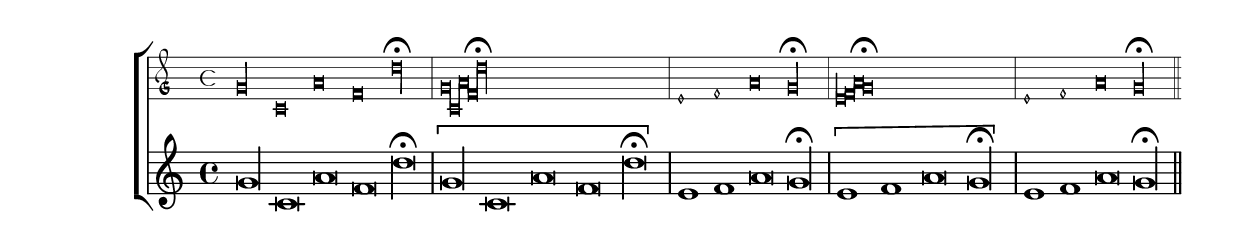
%% http://lsr.dsi.unimi.it/LSR/Item?id=118
%% see also http://www.lilypond.org/doc/v2.18/Documentation/notation/typesetting-mensural-music


voice =  \transpose c c' {
  \cadenzaOn
  \set Score.defaultBarType = #"-"
  g\longa c\breve a\breve f\breve d'\longa^\fermata
  \bar "|"
  \[
  g\longa c\breve a\breve f\breve d'\longa^\fermata
  \]
  \bar "|"
  e1 f1 a\breve g\longa^\fermata
  \bar "|"
  \[
  e1 f1 a\breve g\longa^\fermata
  \]
  \bar "|"
  e1 f1 a\breve g\longa^\fermata
  \bar "||"
}

\score {
  \context ChoirStaff <<
    \new MensuralStaff <<
      \context MensuralVoice <<
        \voice
      >>
    >>
    \new Staff <<
      \context Voice <<
        \voice
      >>
    >>
  >>
}
